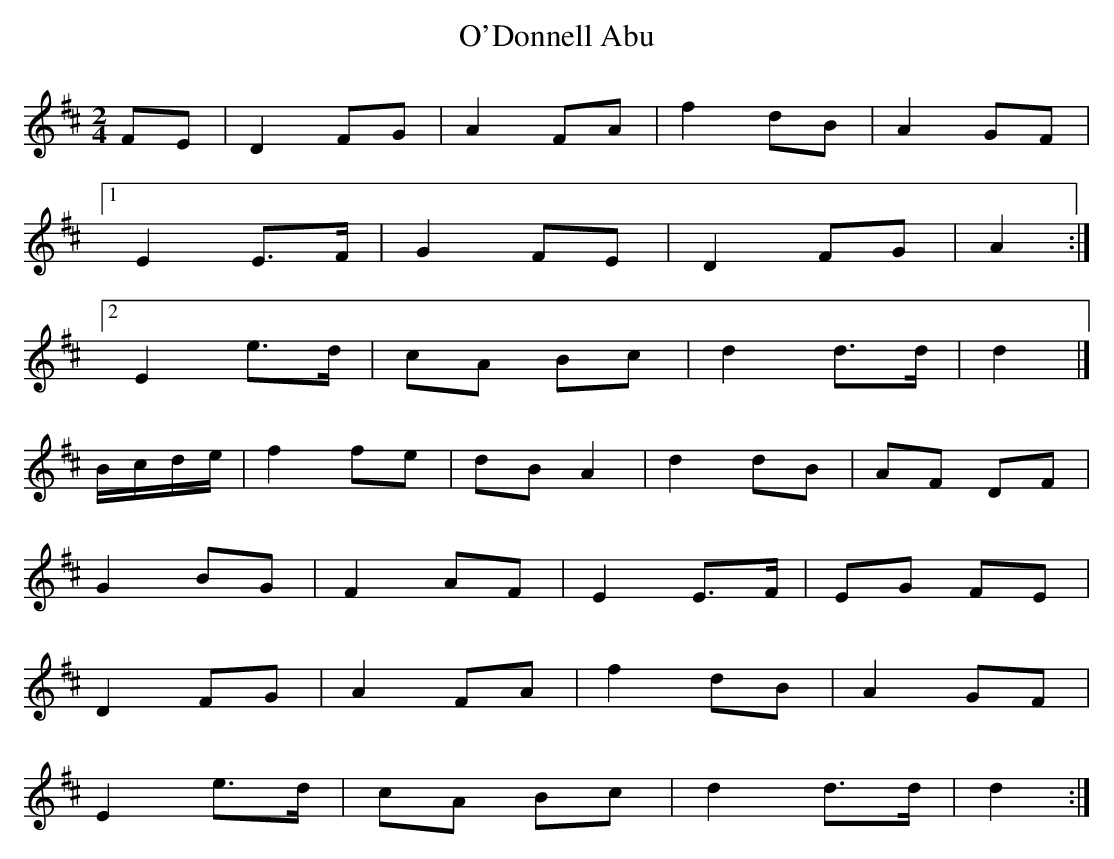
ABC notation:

X:1
T:O'Donnell Abu
M:2/4
L:1/8
K:D Major
FE|D2 FG|A2 FA|f2 dB|A2 GF|!
[1 E2 E3/2F/|G2 FE|D2 FG|A2:|!
[2 E2 e3/2d/|cA Bc|d2 d3/2d/|d2|]!
B/c/d/e/|f2 fe|dB A2|d2 dB|AF DF|!
G2 BG|F2 AF|E2 E3/2F/|EG FE|!
D2 FG|A2 FA|f2 dB|A2 GF|!
E2 e3/2d/|cA Bc|d2 d3/2d/|d2:|!
